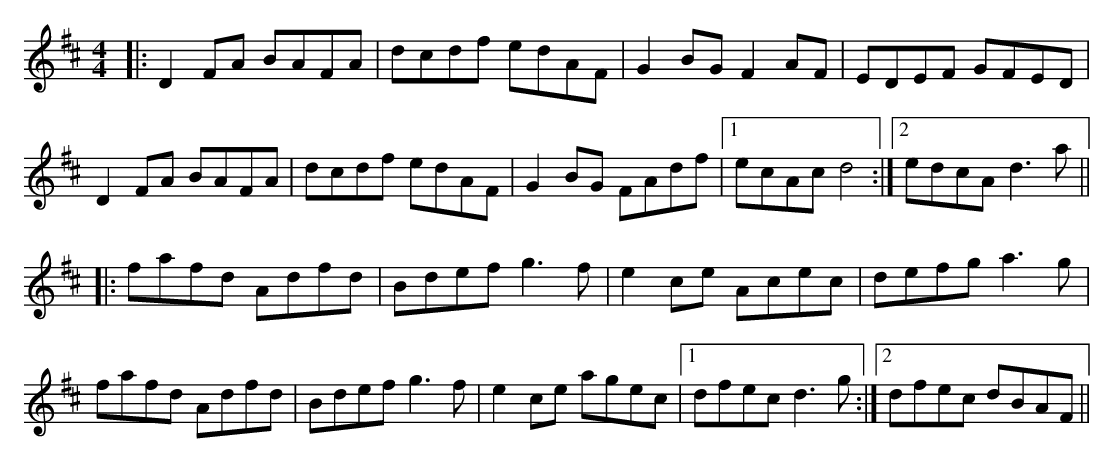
X:1
M:4/4
K:D
|:D2 FA BAFA|dcdf edAF|G2 BG F2AF|EDEF GFED|
D2 FA BAFA|dcdf edAF|G2 BG FAdf|1 ecAc d4:|2 edcA d3a||
|:fafd Adfd|Bdef g3f|e2 ce Acec|defg a3g|
fafd Adfd|Bdef g3f|e2 ce agec|1 dfec d3g:|2 dfec dBAF||
